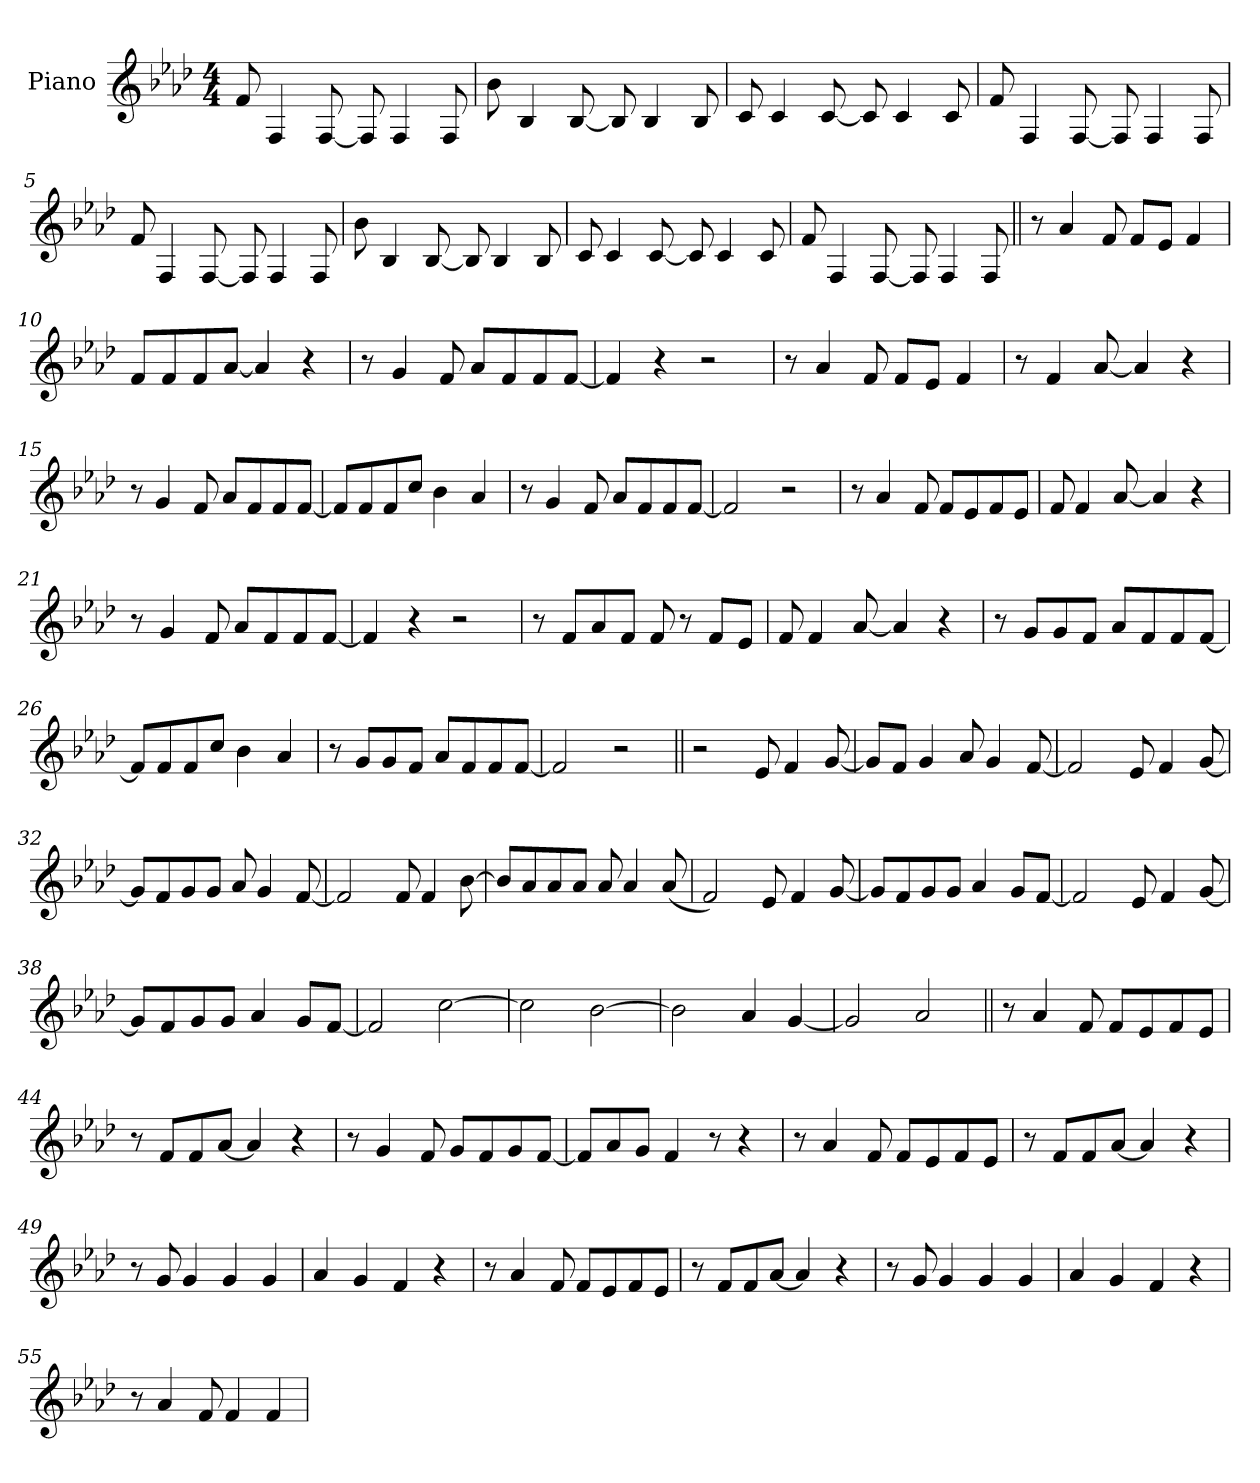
**kern
*part1
*staff1
*I"Piano
*I'Pno.
*clefG2
*k[b-e-a-d-]
*M4/4
=1
8f!
4F!
[8F!
8F!]
4F!
8F!
=2
8b-!
4B-!
[8B-!
8B-!]
4B-!
8B-!
=3
8c!
4c!
[8c!
8c!]
4c!
8c!
=4
8f!
4F!
[8F!
8F!]
4F!
8F!
=5
8f!
4F!
[8F!
8F!]
4F!
8F!
=6
8b-!
4B-!
[8B-!
8B-!]
4B-!
8B-!
=7
8c!
4c!
[8c!
8c!]
4c!
8c!
=8
8f!
4F!
[8F!
8F!]
4F!
8F!
=9||
8r
4a-
8f
8fL
8e-J
4f
=10
8fL
8f
8f
[8a-J
4a-]
4r
=11
8r
4g
8f
8a-L
8f
8f
[8fJ
=12
4f]
4r
2r
=13
8r
4a-
8f
8fL
8e-J
4f
=14
8r
4f
[8a-
4a-]
4r
=15
8r
4g
8f
8a-L
8f
8f
[8fJ
=16
8fL]
8f
8f
8ccJ
4b-
4a-
=17
8r
4g
8f
8a-L
8f
8f
[8fJ
=18
2f]
2r
=19
8r
4a-
8f
8fL
8e-
8f
8e-J
=20
8f
4f
[8a-
4a-]
4r
=21
8r
4g
8f
8a-L
8f
8f
[8fJ
=22
4f]
4r
2r
=23
8r
8fL
8a-
8fJ
8f
8r
8fL
8e-J
=24
8f
4f
[8a-
4a-]
4r
=25
8r
8gL
8g
8fJ
8a-L
8f
8f
[8fJ
=26
8fL]
8f
8f
8ccJ
4b-
4a-
=27
8r
8gL
8g
8fJ
8a-L
8f
8f
[8fJ
=28
2f]
2r
=29||
2r
8e-
4f
[8g
=30
8gL]
8fJ
4g
8a-
4g
[8f
=31
2f]
8e-
4f
[8g
=32
8gL]
8f
8g
8gJ
8a-
4g
[8f
=33
2f]
8f
4f
[8b-
=34
8b-L]
8a-
8a-
8a-J
8a-
4a-
(8a-
=35
2f)
8e-
4f
[8g
=36
8gL]
8f
8g
8gJ
4a-
8gL
[8fJ
=37
2f]
8e-
4f
[8g
=38
8gL]
8f
8g
8gJ
4a-
8gL
[8fJ
=39
2f]
[2cc!
=40
2cc!]
[2b-!
=41
2b-!]
4a-!
[4g!
=42
2g!]
2a-!
=43||
8r
4a-
8f
8fL
8e-
8f
8e-J
=44
8r
8fL
8f
[8a-J
4a-]
4r
=45
8r
4g
8f
8gL
8f
8g
[8fJ
=46
8fL]
8a-
8gJ
4f
8r
4r
=47
8r
4a-
8f
8fL
8e-
8f
8e-J
=48
8r
8fL
8f
[8a-J
4a-]
4r
=49
8r
8g
4g
4g
4g
=50
4a-
4g
4f
4r
=51
8r
4a-
8f
8fL
8e-
8f
8e-J
=52
8r
8fL
8f
[8a-J
4a-]
4r
=53
8r
8g
4g
4g
4g
=54
4a-
4g
4f
4r
=55
8r
4a-
8f
4f
4f
=
*-
